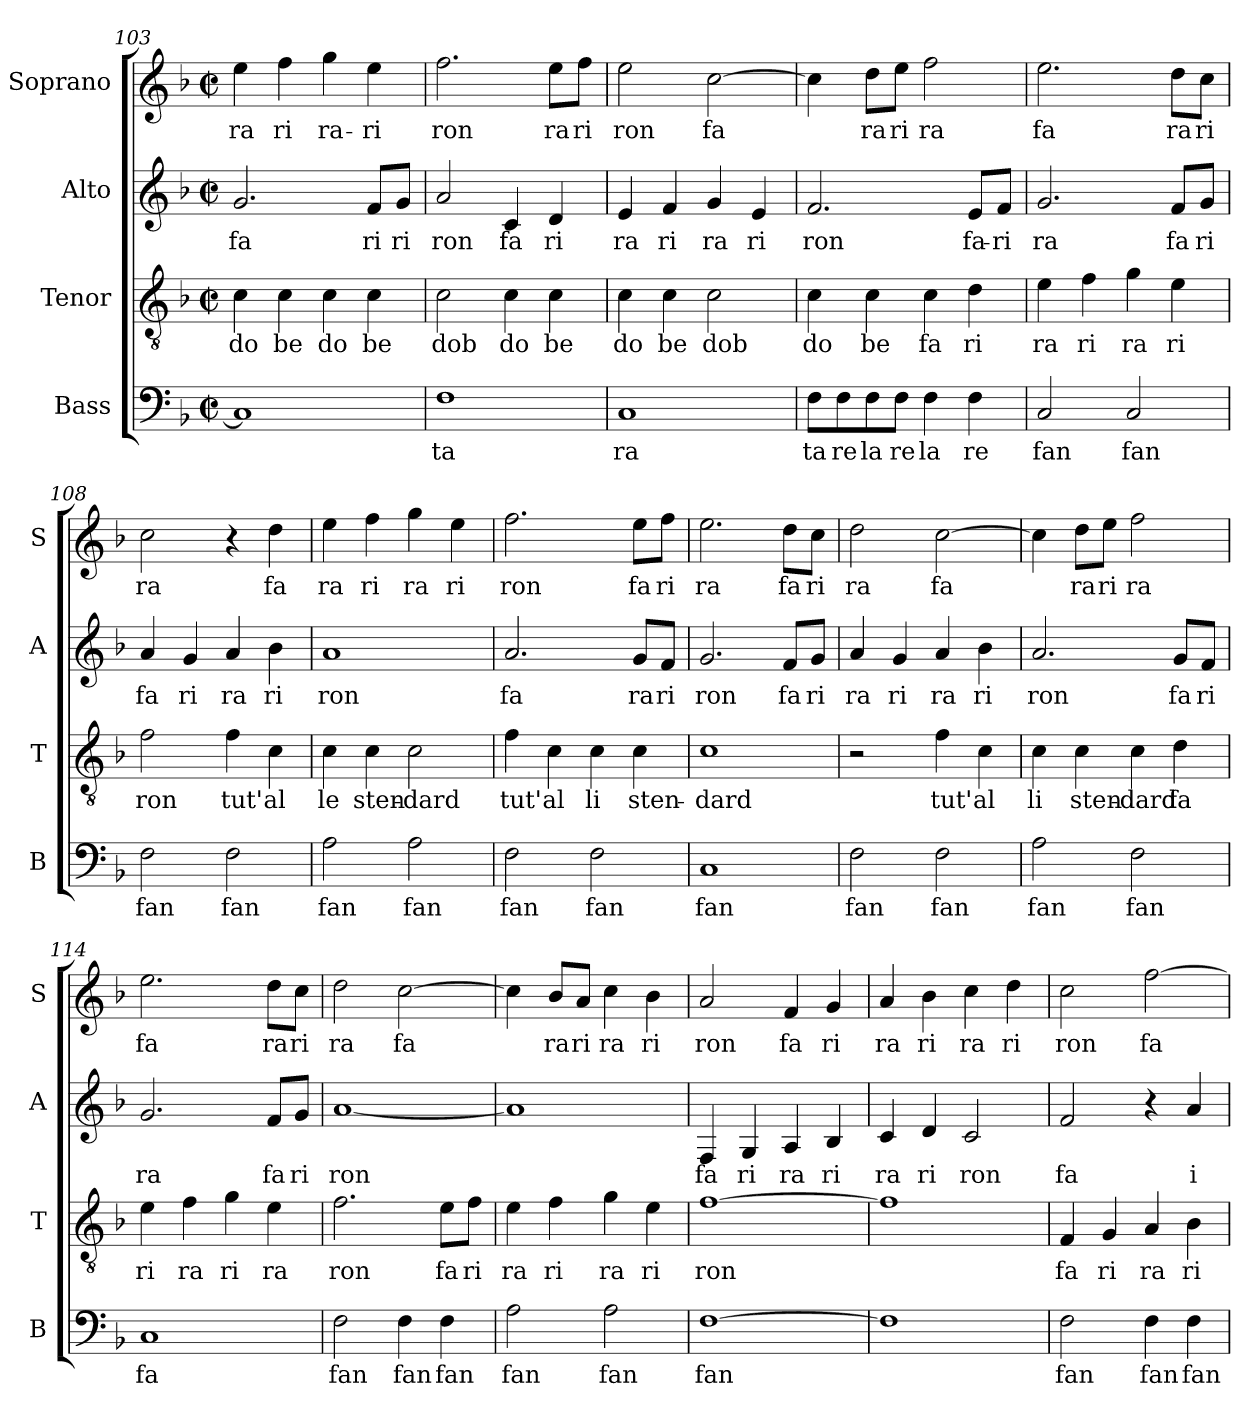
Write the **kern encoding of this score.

**kern	**text	**kern	**text	**kern	**text	**kern	**text
*part4	*part4	*part3	*part3	*part2	*part2	*part1	*part1
*staff4	*staff4	*staff3	*staff3	*staff2	*staff2	*staff1	*staff1
*I"Bass	*	*I"Tenor	*	*I"Alto	*	*I"Soprano	*
*I'B	*	*I'T	*	*I'A	*	*I'S	*
*clefF4	*	*clefGv2	*	*clefG2	*	*clefG2	*
*k[b-]	*	*k[b-]	*	*k[b-]	*	*k[b-]	*
*F:	*	*F:	*	*F:	*	*F:	*
*M2/2	*	*M2/2	*	*M2/2	*	*M2/2	*
*met(c|)	*	*met(c|)	*	*met(c|)	*	*met(c|)	*
=103	=103	=103	=103	=103	=103	=103	=103
1C]	.	4c\	do	2.g/	fa	4ee\	ra
.	.	4c\	be	.	.	4ff\	ri
.	.	4c\	do	.	.	4gg\	ra-
.	.	4c\	be	8f/L	ri	4ee\	-ri
.	.	.	.	8g/J	ri	.	.
!!LO:LB:g=z
=104	=104	=104	=104	=104	=104	=104	=104
1F	ta	2c\	dob	2a/	ron	2.ff\	ron
.	.	4c\	do	4c/	fa	.	.
.	.	4c\	be	4d/	ri	8ee\L	ra
.	.	.	.	.	.	8ff\J	ri
=105	=105	=105	=105	=105	=105	=105	=105
1C	ra	4c\	do	4e/	ra	2ee\	ron
.	.	4c\	be	4f/	ri	.	.
.	.	2c\	dob	4g/	ra	[2cc\	fa
.	.	.	.	4e/	ri	.	.
=106	=106	=106	=106	=106	=106	=106	=106
8F\L	ta	4c\	do	2.f/	ron	4cc\]	.
8F\	re	.	.	.	.	.	.
8F\	la	4c\	be	.	.	8dd\L	ra
8F\J	re	.	.	.	.	8ee\J	ri
4F\	la	4c\	fa	.	.	2ff\	ra
4F\	re	4d\	ri	8e/L	fa-	.	.
.	.	.	.	8f/J	-ri	.	.
=107	=107	=107	=107	=107	=107	=107	=107
2C/	fan	4e\	ra	2.g/	ra	2.ee\	fa
.	.	4f\	ri	.	.	.	.
2C/	fan	4g\	ra	.	.	.	.
.	.	4e\	ri	8f/L	fa	8dd\L	ra
.	.	.	.	8g/J	ri	8cc\J	ri
=108	=108	=108	=108	=108	=108	=108	=108
2F\	fan	2f\	ron	4a/	fa	2cc\	ra
.	.	.	.	4g/	ri	.	.
2F\	fan	4f\	tut'	4a/	ra	4r	.
.	.	4c\	al	4b-\	ri	4dd\	fa
!!LO:LB:g=z
=109	=109	=109	=109	=109	=109	=109	=109
2A\	fan	4c\	le	1a	ron	4ee\	ra
.	.	4c\	sten-	.	.	4ff\	ri
2A\	fan	2c\	-dard	.	.	4gg\	ra
.	.	.	.	.	.	4ee\	ri
=110	=110	=110	=110	=110	=110	=110	=110
2F\	fan	4f\	tut'	2.a/	fa	2.ff\	ron
.	.	4c\	al	.	.	.	.
2F\	fan	4c\	li	.	.	.	.
.	.	4c\	sten-	8g/L	ra	8ee\L	fa
.	.	.	.	8f/J	ri	8ff\J	ri
=111	=111	=111	=111	=111	=111	=111	=111
1C	fan	1c	-dard	2.g/	ron	2.ee\	ra
.	.	.	.	8f/L	fa	8dd\L	fa
.	.	.	.	8g/J	ri	8cc\J	ri
=112	=112	=112	=112	=112	=112	=112	=112
2F\	fan	2r	.	4a/	ra	2dd\	ra
.	.	.	.	4g/	ri	.	.
2F\	fan	4f\	tut'	4a/	ra	[2cc\	fa
.	.	4c\	al	4b-\	ri	.	.
=113	=113	=113	=113	=113	=113	=113	=113
2A\	fan	4c\	li	2.a/	ron	4cc\]	.
.	.	4c\	sten-	.	.	8dd\L	ra
.	.	.	.	.	.	8ee\J	ri
2F\	fan	4c\	-dard	.	.	2ff\	ra
.	.	4d\	fa	8g/L	fa	.	.
.	.	.	.	8f/J	ri	.	.
=114	=114	=114	=114	=114	=114	=114	=114
1C	fa	4e\	ri	2.g/	ra	2.ee\	fa
.	.	4f\	ra	.	.	.	.
.	.	4g\	ri	.	.	.	.
.	.	4e\	ra	8f/L	fa	8dd\L	ra
.	.	.	.	8g/J	ri	8cc\J	ri
!!LO:LB:g=z
=115	=115	=115	=115	=115	=115	=115	=115
2F\	fan	2.f\	ron	[1a	ron	2dd\	ra
4F\	fan	.	.	.	.	[2cc\	fa
4F\	fan	8e\L	fa	.	.	.	.
.	.	8f\J	ri	.	.	.	.
=116	=116	=116	=116	=116	=116	=116	=116
2A\	fan	4e\	ra	1a]	.	4cc\]	.
.	.	4f\	ri	.	.	8b-/L	ra
.	.	.	.	.	.	8a/J	ri
2A\	fan	4g\	ra	.	.	4cc\	ra
.	.	4e\	ri	.	.	4b-\	ri
=117	=117	=117	=117	=117	=117	=117	=117
[1F	fan	[1f	ron	4F/	fa	2a/	ron
.	.	.	.	4G/	ri	.	.
.	.	.	.	4A/	ra	4f/	fa
.	.	.	.	4B-/	ri	4g/	ri
=118	=118	=118	=118	=118	=118	=118	=118
1F]	.	1f]	.	4c/	ra	4a/	ra
.	.	.	.	4d/	ri	4b-\	ri
.	.	.	.	2c/	ron	4cc\	ra
.	.	.	.	.	.	4dd\	ri
=119	=119	=119	=119	=119	=119	=119	=119
2F\	fan	4F/	fa	2f/	fa	2cc\	ron
.	.	4G/	ri	.	.	.	.
4F\	fan	4A/	ra	4r	.	[2ff\	fa
4F\	fan	4B-\	ri	4a/	i-	.	.
=	=	=	=	=	=	=	=
*-	*-	*-	*-	*-	*-	*-	*-
